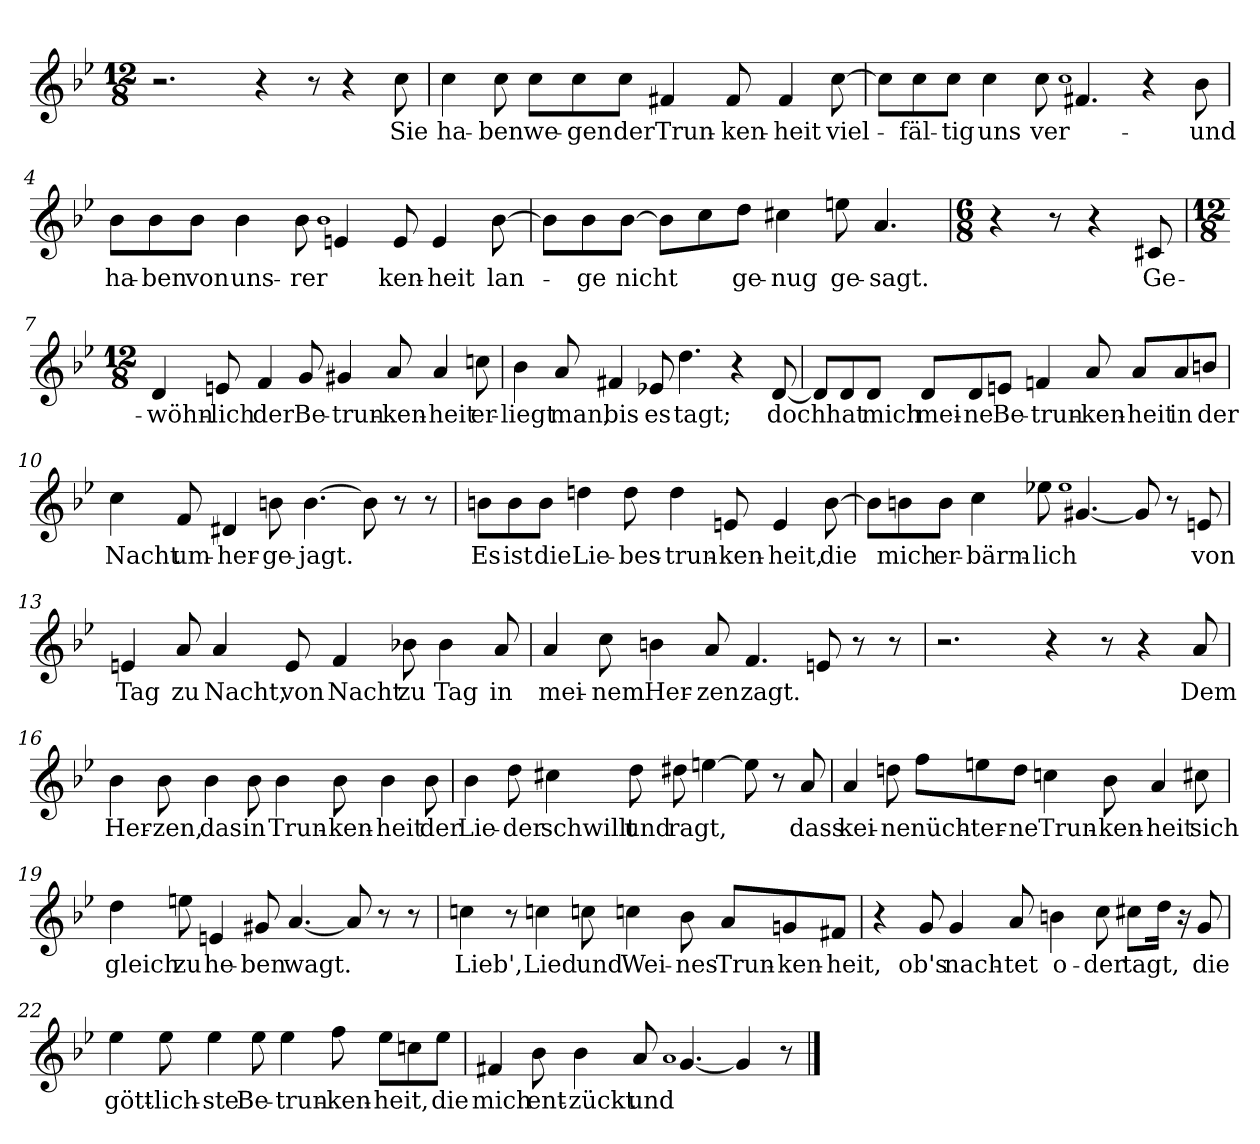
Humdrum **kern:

**kern	**text
*part1	*part1
*staff1	*staff1
*clefG2	*
*k[b-e-]	*
*M12/8	*
=1	=1
2.r	.
4r	.
8r	.
4r	.
!	!LO:LY:b
8cc\	Sie
=2	=2
!	!LO:LY:b
4cc\	ha-
!	!LO:LY:b
8cc\	-ben
!	!LO:LY:b
8cc\L	we-
!	!LO:LY:b
8cc\	-gen
!	!LO:LY:b
8cc\J	der
!	!LO:LY:b
4f#X/	Trun-
!	!LO:LY:b
8f#/	-ken-
!	!LO:LY:b
4f#/	-heit
!	!LO:LY:b
[8cc\	viel-
=3	=3
8cc\L]	.
!	!LO:LY:b
8cc\	-fäl-
!	!LO:LY:b
8cc\J	-tig
!	!LO:LY:b
4cc\	uns
!	!LO:LY:b
8cc\	ver-
1qcc	.
4.f#X/	.
4r	.
!	!LO:LY:b
8b-\	und
=4	=4
!	!LO:LY:b
8b-\L	ha-
!	!LO:LY:b
8b-\	-ben
!	!LO:LY:b
8b-\J	von
!	!LO:LY:b
4b-\	uns-
!	!LO:LY:b
8b-\	-rer
1qb-	.
4en/	.
!	!LO:LY:b
8e/	-ken-
!	!LO:LY:b
4e/	-heit
!	!LO:LY:b
[8b-\	lan-
!!LO:LB:g=z
=5	=5
8b-\L]	.
!	!LO:LY:b
8b-\	-ge
!	!LO:LY:b
[8b-\J	nicht
8b-\L]	.
8cc\	.
!	!LO:LY:b
8dd\J	ge-
!	!LO:LY:b
4cc#X\	-nug
!	!LO:LY:b
8een\	ge-
!	!LO:LY:b
4.a/	-sagt.
=6	=6
*M6/8	*
4r	.
8r	.
4r	.
!	!LO:LY:b
8c#X/	Ge-
=7	=7
*M12/8	*
!	!LO:LY:b
4d/	-wöhn-
!	!LO:LY:b
8en/	-lich
!	!LO:LY:b
4f/	der
!	!LO:LY:b
8g/	Be-
!	!LO:LY:b
4g#X/	-trun-
!	!LO:LY:b
8a/	-ken-
!	!LO:LY:b
4a/	-heit
!	!LO:LY:b
8ccn\	er-
=8	=8
!	!LO:LY:b
4b-\	-liegt
!	!LO:LY:b
8a/	man,
!	!LO:LY:b
4f#X/	bis
!	!LO:LY:b
8e-X/	es
!	!LO:LY:b
4.dd\	tagt;
4r	.
!	!LO:LY:b
[8d/	doch
!!LO:LB:g=z
=9	=9
8d/L]	.
!	!LO:LY:b
8d/	hat
!	!LO:LY:b
8d/J	mich
!	!LO:LY:b
8d/L	mei-
!	!LO:LY:b
8d/	-ne
!	!LO:LY:b
8en/J	Be-
!	!LO:LY:b
4fn/	-trun-
!	!LO:LY:b
8a/	-ken-
!	!LO:LY:b
8a/L	-heit
!	!LO:LY:b
8a/	in
!	!LO:LY:b
8bn/J	der
=10	=10
!	!LO:LY:b
4cc\	Nacht
!	!LO:LY:b
8f/	um-
!	!LO:LY:b
4d#X/	-her-
!	!LO:LY:b
8bn\	-ge-
!	!LO:LY:b
[4.b\	-jagt.
8b\]	.
8r	.
8r	.
=11	=11
!	!LO:LY:b
8bn\L	Es
!	!LO:LY:b
8b\	ist
!	!LO:LY:b
8b\J	die
!	!LO:LY:b
4ddn\	Lie-
!	!LO:LY:b
8dd\	-bes-
!	!LO:LY:b
4dd\	-trun-
!	!LO:LY:b
8en/	-ken-
!	!LO:LY:b
4e/	-heit,
!	!LO:LY:b
[8b\	die
!!LO:LB:g=z
=12	=12
8b\L]	.
!	!LO:LY:b
8bn\	mich
!	!LO:LY:b
8b\J	er-
!	!LO:LY:b
4cc\	-bärm-
!	!LO:LY:b
8ee-X\	-lich
1qee-	.
[4.g#X/	.
8g#/]	.
8r	.
!	!LO:LY:b
8en/	von
=13	=13
!	!LO:LY:b
4en/	Tag
!	!LO:LY:b
8a/	zu
!	!LO:LY:b
4a/	Nacht,
!	!LO:LY:b
8e/	von
!	!LO:LY:b
4f/	Nacht
!	!LO:LY:b
8b-X\	zu
!	!LO:LY:b
4b-\	Tag
!	!LO:LY:b
8a/	in
=14	=14
!	!LO:LY:b
4a/	mei-
!	!LO:LY:b
8cc\	-nem
!	!LO:LY:b
4bn\	Her-
!	!LO:LY:b
8a/	-zen
!	!LO:LY:b
4.f/	zagt.
8en/	.
8r	.
8r	.
=15	=15
2.r	.
4r	.
8r	.
4r	.
!	!LO:LY:b
8a/	Dem
!!LO:LB:g=z
=16	=16
!	!LO:LY:b
4b-\	Her-
!	!LO:LY:b
8b-\	-zen,
!	!LO:LY:b
4b-\	das
!	!LO:LY:b
8b-\	in
!	!LO:LY:b
4b-\	Trun-
!	!LO:LY:b
8b-\	-ken-
!	!LO:LY:b
4b-\	-heit
!	!LO:LY:b
8b-\	der
=17	=17
!	!LO:LY:b
4b-\	Lie-
!	!LO:LY:b
8dd\	-der
!	!LO:LY:b
4cc#X\	schwillt
!	!LO:LY:b
8dd\	und
!	!LO:LY:b
8dd#X\	ragt,
[4een\	.
8ee\]	.
8r	.
!	!LO:LY:b
8a/	dass
=18	=18
!	!LO:LY:b
4a/	kei-
!	!LO:LY:b
8ddn\	-ne
!	!LO:LY:b
8ff\L	nüch-
!	!LO:LY:b
8een\	-ter-
!	!LO:LY:b
8dd\J	-ne
!	!LO:LY:b
4ccn\	Trun-
!	!LO:LY:b
8b-\	-ken-
!	!LO:LY:b
4a/	-heit
!	!LO:LY:b
8cc#X\	sich
!!LO:LB:g=z
=19	=19
!	!LO:LY:b
4dd\	gleich
!	!LO:LY:b
8een\	zu
!	!LO:LY:b
4en/	he-
!	!LO:LY:b
8g#X/	-ben
!	!LO:LY:b
[4.a/	wagt.
8a/]	.
8r	.
8r	.
=20	=20
!	!LO:LY:b
4ccn\	Lieb',
8r	.
!	!LO:LY:b
4ccn\	Lied
!	!LO:LY:b
8ccn\	und
!	!LO:LY:b
4ccn\	Wei-
!	!LO:LY:b
8b-\	-nes
!	!LO:LY:b
8a/L	Trun-
!	!LO:LY:b
8gn/	-ken-
!	!LO:LY:b
8f#X/J	-heit,
=21	=21
4r	.
!	!LO:LY:b
8g/	ob's
!	!LO:LY:b
4g/	nach-
!	!LO:LY:b
8a/	-tet
!	!LO:LY:b
4bn\	o-
!	!LO:LY:b
8cc\	-der
!	!LO:LY:b
8cc#X\L	tagt,
16dd\Jk	.
16r	.
!	!LO:LY:b
8g/	die
!!LO:LB:g=z
=22	=22
!	!LO:LY:b
4ee-\	gött-
!	!LO:LY:b
8ee-\	-lich-
!	!LO:LY:b
4ee-\	-ste
!	!LO:LY:b
8ee-\	Be-
!	!LO:LY:b
4ee-\	-trun-
!	!LO:LY:b
8ff\	-ken-
!	!LO:LY:b
8ee-\L	-heit,
8ccn\	.
!	!LO:LY:b
8ee-\J	die
=23	=23
!	!LO:LY:b
4f#X/	mich
!	!LO:LY:b
8b-\	ent-
!	!LO:LY:b
4b-\	zückt
!	!LO:LY:b
8a/	und
1qa	.
[4.g/	.
4g/]	.
8r	.
==	==
*-	*-
